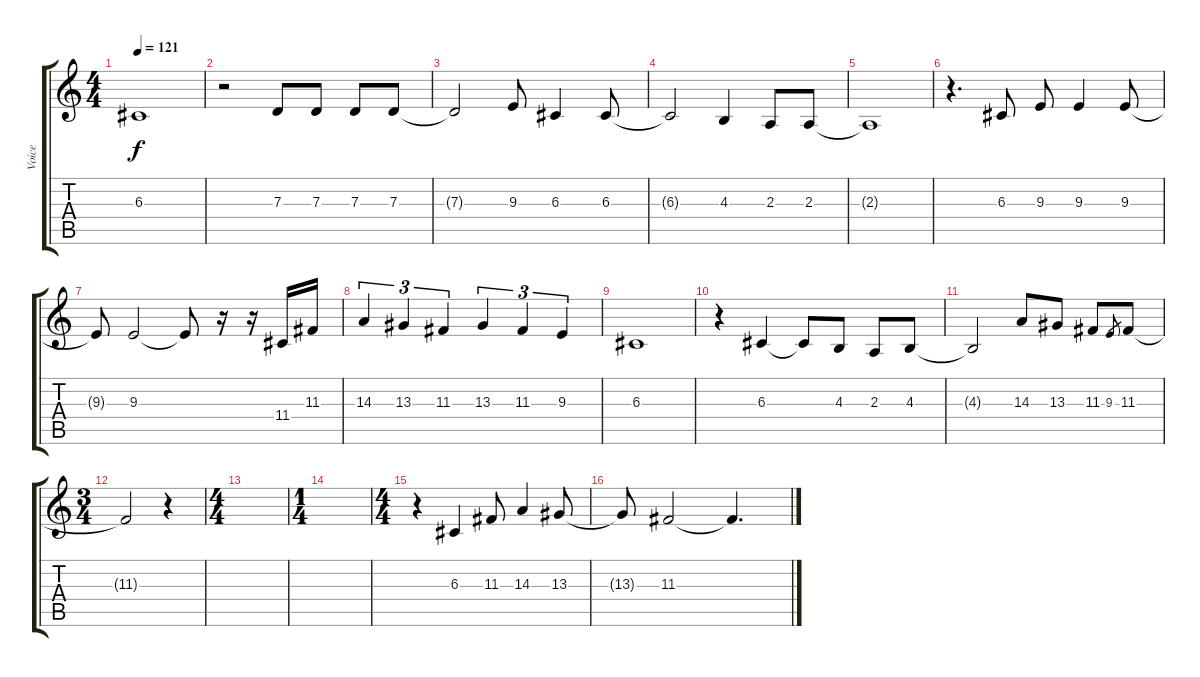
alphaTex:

\track ("Voice" "Voice") {instrument lead2sawtooth}
\staff {score tabs}
\tuning (E4 B3 G3 D3 A2 E2) {hide}
\ts (4 4)
\tempo 121
\clef g2
\ks c
6.3{t}.1{dy f} |
r.2 7.3.8 7.3.8 7.3.8 7.3.8 |
7.3{t}.2 9.3.8 6.3.4 6.3.8 |
6.3{t}.2 4.3.4 2.3.8 2.3.8 |
2.3{t}.1 |
r.4{d} 6.3.8 9.3.8 9.3.4 9.3.8 |
9.3{t}.8 9.3.2 9.3{t}.8 r.16 r.16 11.4.16 11.3.16 |
14.3.4{tu (3 2)} 13.3.4{tu (3 2)} 11.3.4{tu (3 2)} 13.3.4{tu (3 2)} 11.3.4{tu (3 2)} 9.3.4{tu (3 2)} |
6.3.1 |
r.4 6.3.4 6.3{t}.8 4.3.8 2.3.8 4.3.8 |
4.3{t}.2 14.3.8 13.3.8 11.3.8 9.3.8{gr} 11.3.8 |
\ts (3 4)
11.3{t}.2 r.4 |
\ts (4 4)
|
\ts (1 4)
|
\ts (4 4)
r.4 6.3.4 11.3.8 14.3.4 13.3.8 |
13.3{t}.8 11.3.2 11.3{t}.4{d}
